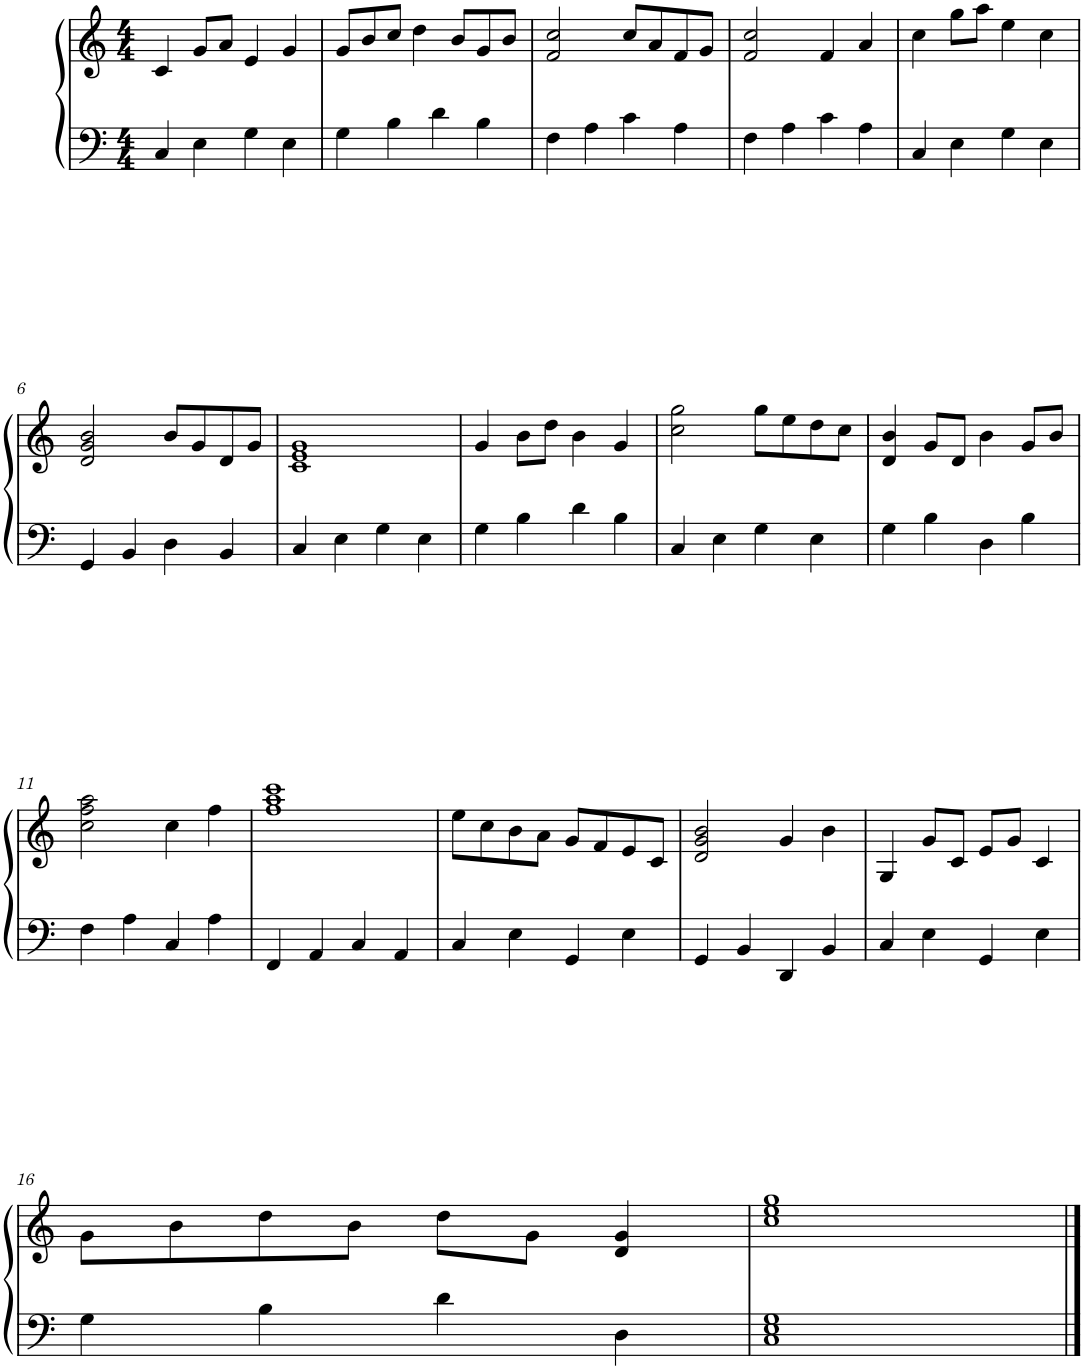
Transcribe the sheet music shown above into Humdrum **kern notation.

**kern	**kern
*part1	*part1
*staff2	*staff1
*I"Piano	*
*I'Pno.	*
*clefF4	*clefG2
*k[]	*k[]
*M4/4	*M4/4
=1	=1
4C/	4c/
4E\	8g/L
.	8a/J
4G\	4e/
4E\	4g/
=2	=2
4G\	8g/L
.	8b/
4B\	8cc/J
.	4dd\
4d\	.
.	8b/L
4B\	8g/
.	8b/J
=3	=3
4F\	2f/ 2cc/
4A\	.
4c\	8cc/L
.	8a/
4A\	8f/
.	8g/J
=4	=4
4F\	2f/ 2cc/
4A\	.
4c\	4f/
4A\	4a/
=5	=5
4C/	4cc\
4E\	8gg\L
.	8aa\J
4G\	4ee\
4E\	4cc\
!!LO:LB:g=z
=6	=6
4GG/	2d/ 2g/ 2b/
4BB/	.
4D\	8b/L
.	8g/
4BB/	8d/
.	8g/J
=7	=7
4C/	1c 1e 1g
4E\	.
4G\	.
4E\	.
=8	=8
4G\	4g/
4B\	8b\L
.	8dd\J
4d\	4b\
4B\	4g/
=9	=9
4C/	2cc\ 2gg\
4E\	.
4G\	8gg\L
.	8ee\
4E\	8dd\
.	8cc\J
=10	=10
4G\	4d/ 4b/
4B\	8g/L
.	8d/J
4D\	4b\
4B\	8g/L
.	8b/J
!!LO:LB:g=z
=11	=11
4F\	2cc\ 2ff\ 2aa\
4A\	.
4C/	4cc\
4A\	4ff\
=12	=12
4FF/	1ff 1aa 1ccc
4AA/	.
4C/	.
4AA/	.
=13	=13
4C/	8ee\L
.	8cc\
4E\	8b\
.	8a\J
4GG/	8g/L
.	8f/
4E\	8e/
.	8c/J
=14	=14
4GG/	2d/ 2g/ 2b/
4BB/	.
4DD/	4g/
4BB/	4b\
=15	=15
4C/	4G/
4E\	8g/L
.	8c/J
4GG/	8e/L
.	8g/J
4E\	4c/
!!LO:LB:g=z
=16	=16
4G\	8g\L
.	8b\
4B\	8dd\
.	8b\J
4d\	8dd\L
.	8g\J
4D\	4d/ 4g/
=17	=17
1C 1E 1G	1cc 1ee 1gg
==	==
*-	*-
